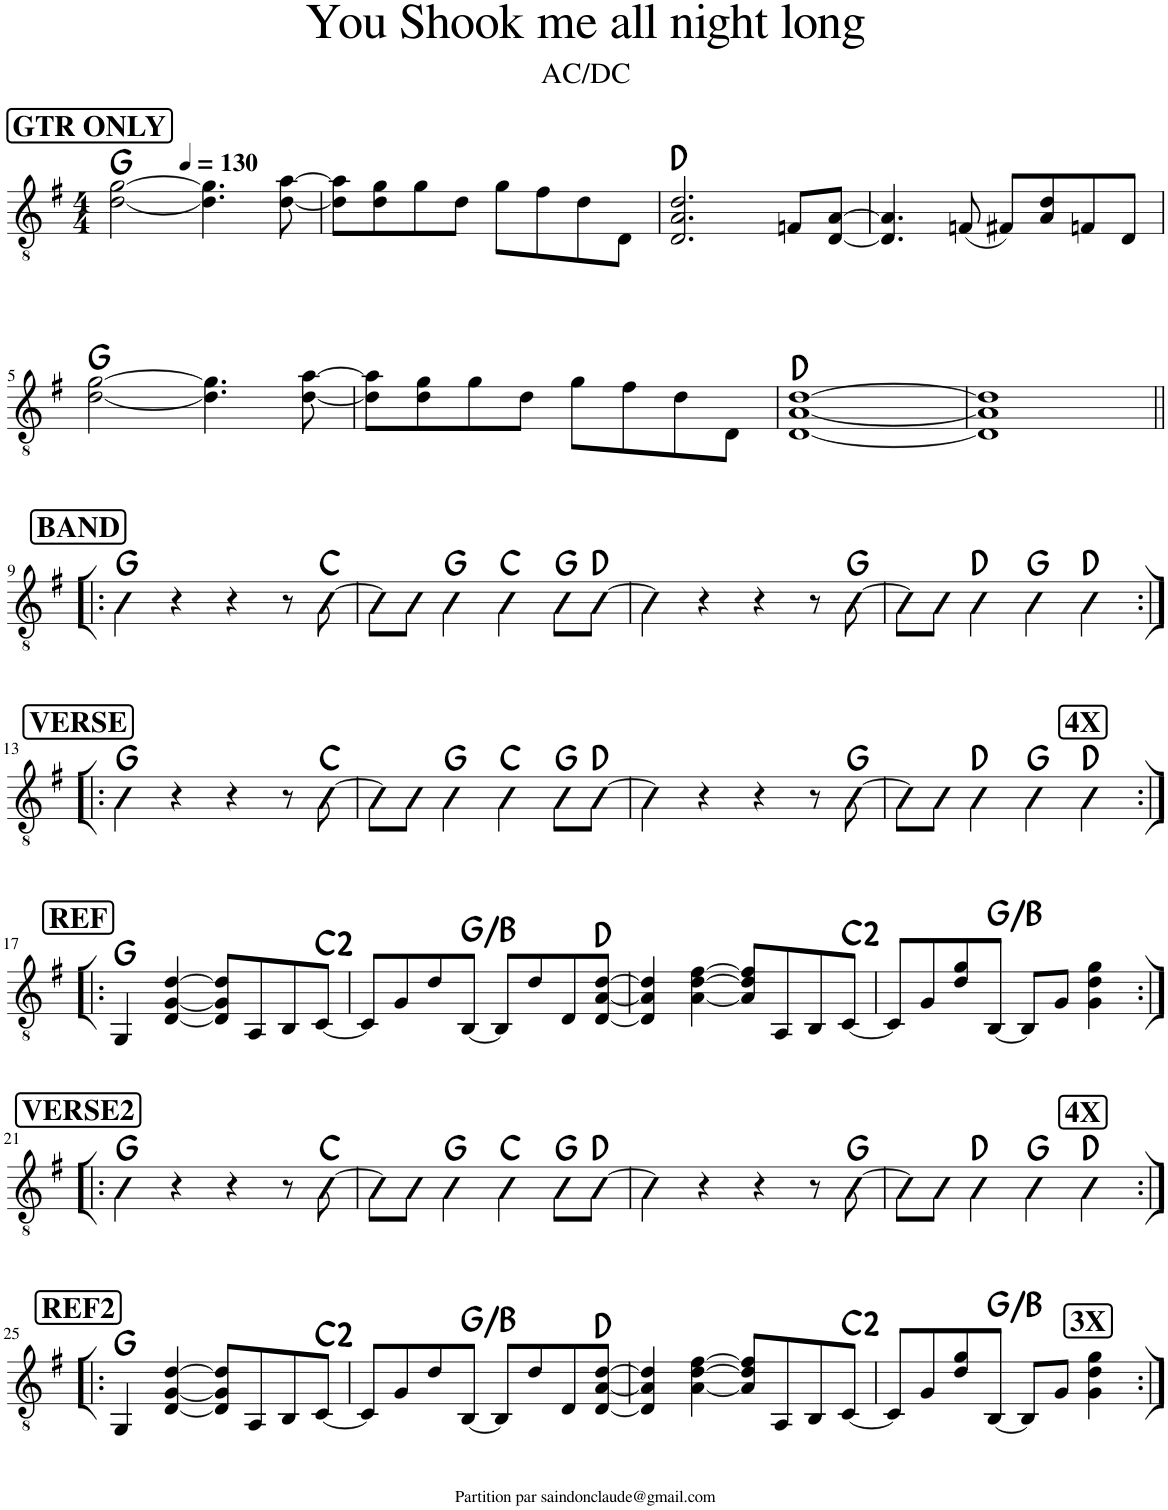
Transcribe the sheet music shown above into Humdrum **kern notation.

**kern	**harte
*part1	*part1
*staff1	*
*I"Classical Guitar	*
*I'Guit.	*
*clefGv2	*
*k[f#]	*
*M4/4	*
*MM130	*
!!LO:REH:place=s1:a:B:rj:fs=14:t=GTR ONLY
=1	=1
[2d\ [2g\	G:maj
4.d\] 4.g\]	.
[8d\ [8a\	.
=2	=2
8d\] 8a\]L	.
8d\ 8g\	.
8g\	.
8d\J	.
8g\L	.
8f#\	.
8d\	.
8D\J	.
=3	=3
2.D/ 2.A/ 2.d/	D:maj
8Fn/L	.
[8D/ [8A/J	.
=4	=4
4.D/] 4.A/]	.
(8Fn/	.
8F#X/L)	.
8A/ 8d/	.
8Fn/	.
8D/J	.
!!LO:LB:g=z
=5	=5
[2d\ [2g\	G:maj
4.d\] 4.g\]	.
[8d\ [8a\	.
=6	=6
8d\] 8a\]L	.
8d\ 8g\	.
8g\	.
8d\J	.
8g\L	.
8f#\	.
8d\	.
8D\J	.
=7	=7
[1D [1A [1d	D:maj
=8	=8
1D] 1A] 1d]	.
!!LO:LB:g=z
!!LO:REH:place=s1:a:B:rj:fs=14:t=BAND
=9!|:	=9!|:
4G\	G:maj
4r	.
4r	.
8r	.
[8C\	C:maj
=10	=10
8C\L]	.
8C\J	.
4G\	G:maj
4C\	C:maj
8G\L	G:maj
[8D\J	D:maj
=11	=11
4D\]	.
4r	.
4r	.
8r	.
[8G\	G:maj
=12	=12
8G\L]	.
8G\J	.
4D\	D:maj
4G\	G:maj
4D\	D:maj
!!LO:LB:g=z
!!LO:REH:place=s1:a:B:rj:fs=14:t=VERSE
=13:|!|:	=13:|!|:
4G\	G:maj
4r	.
4r	.
8r	.
[8C\	C:maj
=14	=14
8C\L]	.
8C\J	.
4G\	G:maj
4C\	C:maj
8G\L	G:maj
[8D\J	D:maj
=15	=15
4D\]	.
4r	.
4r	.
8r	.
[8G\	G:maj
!!LO:REH:place=s1:a:B:rj:fs=14:t=4X:qo=3
=16	=16
8G\L]	.
8G\J	.
4D\	D:maj
4G\	G:maj
4D\	D:maj
!!LO:LB:g=z
!!LO:REH:place=s1:a:B:rj:fs=14:t=REF
=17:|!|:	=17:|!|:
4GG/	G:maj
[4D/ [4G/ [4d/	.
8D/] 8G/] 8d/]L	.
8AA/	.
8BB/	.
[8C/J	C:maj(2)
=18	=18
8C/L]	.
8G/	.
8d/	.
[8BB/J	G:maj/3
8BB/L]	.
8d/	.
8D/	.
[8D/ [8A/ [8d/J	D:maj
=19	=19
4D/] 4A/] 4d/]	.
[4A\ [4d\ [4f#\	.
8A/] 8d/] 8f#/]L	.
8AA/	.
8BB/	.
[8C/J	C:maj(2)
=20	=20
8C/L]	.
8G/	.
8d/ 8g/	.
[8BB/J	G:maj/3
8BB/L]	.
8G/J	.
4G\ 4d\ 4g\	.
!!LO:LB:g=z
!!LO:REH:place=s1:a:B:rj:fs=14:t=VERSE2
=21:|!|:	=21:|!|:
4G\	G:maj
4r	.
4r	.
8r	.
[8C\	C:maj
=22	=22
8C\L]	.
8C\J	.
4G\	G:maj
4C\	C:maj
8G\L	G:maj
[8D\J	D:maj
=23	=23
4D\]	.
4r	.
4r	.
8r	.
[8G\	G:maj
!!LO:REH:place=s1:a:B:rj:fs=14:t=4X:qo=3
=24	=24
8G\L]	.
8G\J	.
4D\	D:maj
4G\	G:maj
4D\	D:maj
!!LO:LB:g=z
!!LO:REH:place=s1:a:B:rj:fs=14:t=REF2
=25:|!|:	=25:|!|:
4GG/	G:maj
[4D/ [4G/ [4d/	.
8D/] 8G/] 8d/]L	.
8AA/	.
8BB/	.
[8C/J	C:maj(2)
=26	=26
8C/L]	.
8G/	.
8d/	.
[8BB/J	G:maj/3
8BB/L]	.
8d/	.
8D/	.
[8D/ [8A/ [8d/J	D:maj
=27	=27
4D/] 4A/] 4d/]	.
[4A\ [4d\ [4f#\	.
8A/] 8d/] 8f#/]L	.
8AA/	.
8BB/	.
[8C/J	C:maj(2)
!!LO:REH:place=s1:a:B:rj:fs=14:t=3X:qo=3
=28	=28
8C/L]	.
8G/	.
8d/ 8g/	.
[8BB/J	G:maj/3
8BB/L]	.
8G/J	.
4G\ 4d\ 4g\	.
=:|!	=:|!
*-	*-
